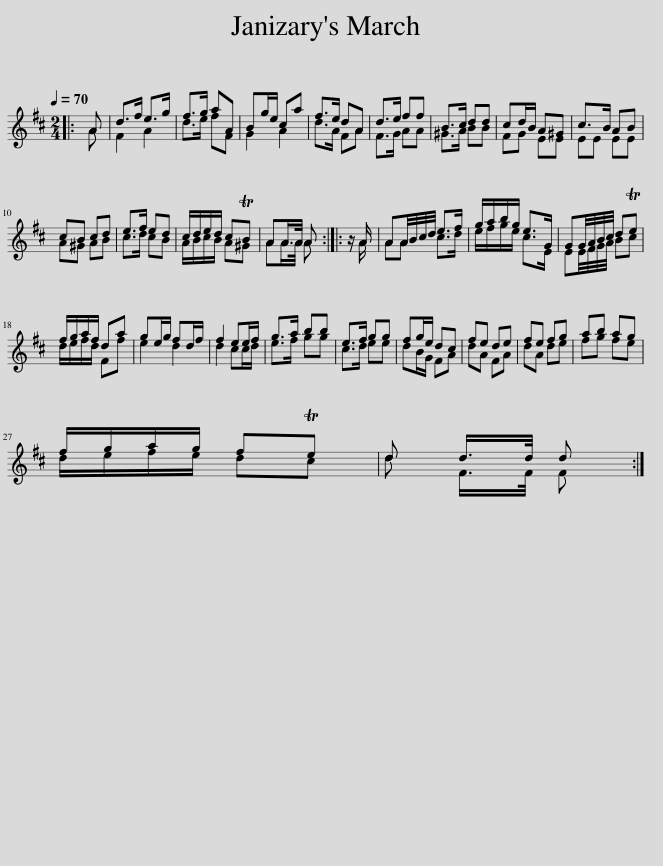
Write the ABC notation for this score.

X:1
%%score ( 1 2 )
L:1/8
Q:1/4=70
M:2/4
I:linebreak $
K:none
V:1 treble transpose="8 "
V:2 treble transpose="8 "
V:1
[K:D]|: A | d>f e>g | f>g aA | Bg/e/ ca | f>e dA | %5
 d>e ff | B>c dd | cd/B/ A^G | c>B AB |$ cB cd | %10
 e>f ed | c/d/e/d/ cTB | AA/>A/ A :: z/ A/ | AA/4B/4c/4d/4 e>f | %15
 g/a/b/g/ e>G | GG/4A/4B/4c/4 dTe |$ f/g/a/f/ da | ge/g/ fd/f/ | f2 ee/f/ | %20
 g>a bb | e>f gg | fg/e/ dc | fe de | fe fg | %25
 ab ag |$ f/g/a/g/ fTe | d d/>d/ d :| %28
V:2
[K:D]|: A | F2 A2 | d>e fF | G2 A2 | d>A FA | %5
 F>G AA | ^G>A BB | FG EE | EE EE |$ A^G AB | %10
 c>d cB | A/B/c/B/ A^G | AA/>A/ A :: x/ A/ | AA c>d | %15
 e/f/g/e/ c>E | EE/4F/4G/4A/4 Bc |$ d/e/f/d/ Ff | e2 d2 | d2 cc/d/ | %20
 e>f gg | c>d ee | dB/G/ FA | dA FA | dA de | %25
 fg fe |$ d/e/f/e/ dc | d F/>F/ F :| %28
